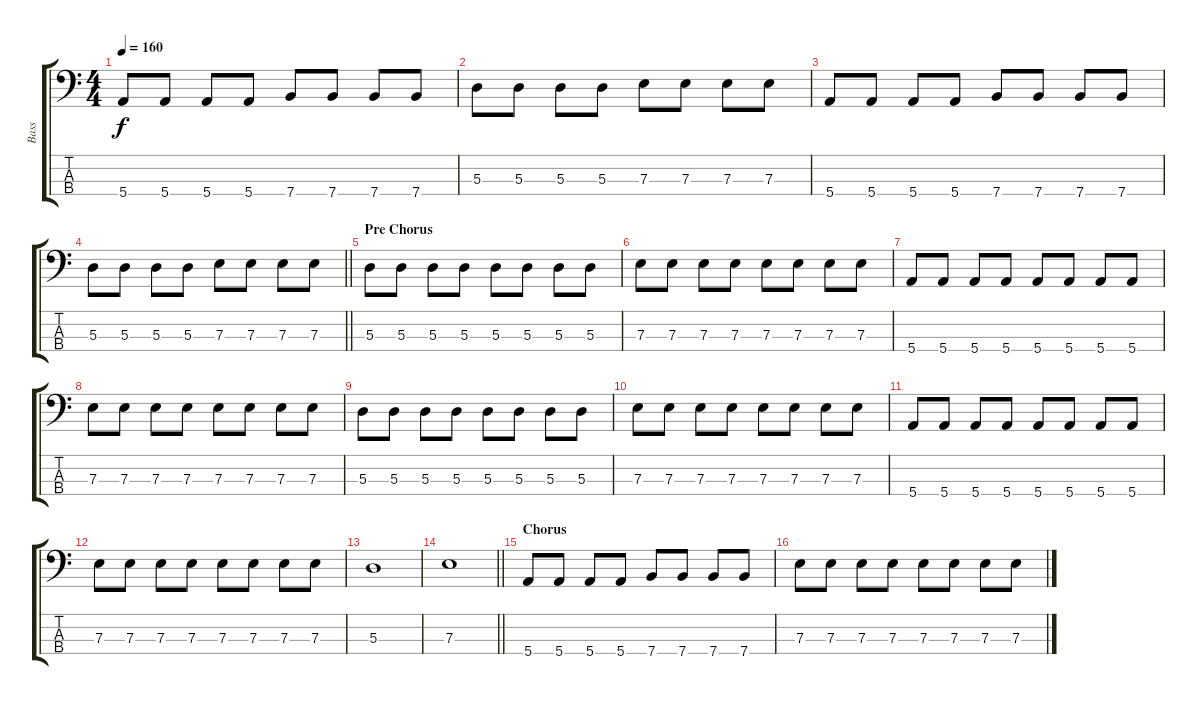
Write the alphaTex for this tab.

\track ("Bass" "Bass") {instrument electricbasspick}
\staff {score tabs}
\tuning (G2 D2 A1 E1) {hide}
\ts (4 4)
\tempo 160
\clef f4
\ks c
5.4.8{dy f} 5.4.8 5.4.8 5.4.8 7.4.8 7.4.8 7.4.8 7.4.8 |
5.3.8 5.3.8 5.3.8 5.3.8 7.3.8 7.3.8 7.3.8 7.3.8 |
5.4.8 5.4.8 5.4.8 5.4.8 7.4.8 7.4.8 7.4.8 7.4.8 |
\barLineRight lightlight
5.3.8 5.3.8 5.3.8 5.3.8 7.3.8 7.3.8 7.3.8 7.3.8 |
\section ("" "Pre Chorus")
5.3.8 5.3.8 5.3.8 5.3.8 5.3.8 5.3.8 5.3.8 5.3.8 |
7.3.8 7.3.8 7.3.8 7.3.8 7.3.8 7.3.8 7.3.8 7.3.8 |
5.4.8 5.4.8 5.4.8 5.4.8 5.4.8 5.4.8 5.4.8 5.4.8 |
7.3.8 7.3.8 7.3.8 7.3.8 7.3.8 7.3.8 7.3.8 7.3.8 |
5.3.8 5.3.8 5.3.8 5.3.8 5.3.8 5.3.8 5.3.8 5.3.8 |
7.3.8 7.3.8 7.3.8 7.3.8 7.3.8 7.3.8 7.3.8 7.3.8 |
5.4.8 5.4.8 5.4.8 5.4.8 5.4.8 5.4.8 5.4.8 5.4.8 |
7.3.8 7.3.8 7.3.8 7.3.8 7.3.8 7.3.8 7.3.8 7.3.8 |
5.3.1 |
\barLineRight lightlight
7.3.1 |
\section ("" "Chorus")
5.4.8 5.4.8 5.4.8 5.4.8 7.4.8 7.4.8 7.4.8 7.4.8 |
7.3.8 7.3.8 7.3.8 7.3.8 7.3.8 7.3.8 7.3.8 7.3.8
